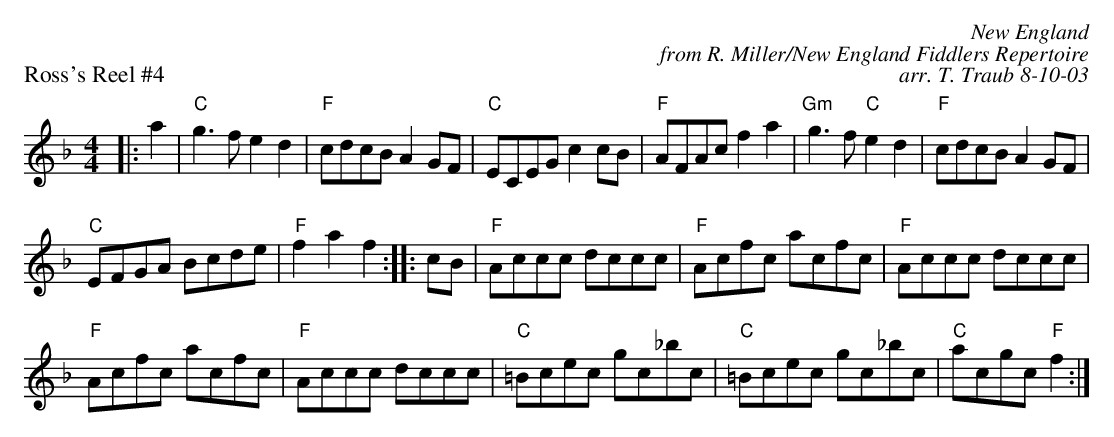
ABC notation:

X:1
P: Ross's Reel #4
C: New England
C: from R. Miller/New England Fiddlers Repertoire
C: arr. T. Traub 8-10-03
M: 4/4
L: 1/8
K: F
|: a2 |"C"g3 f e2 d2|"F"cdcB A2 GF|"C"ECEG c2 cB|"F"AFAc f2 a2|"Gm"g3 f "C"e2 d2|"F"cdcB A2 GF|
"C"EFGA Bcde|"F"f2 a2 f2 :||:cB|"F"Accc dccc|"F"Acfc acfc|"F"Accc dccc|
"F"Acfc acfc|"F"Accc dccc|"C"=Bcec gc_bc|"C"=Bcec gc_bc|"C"acgc "F"f2 :|
